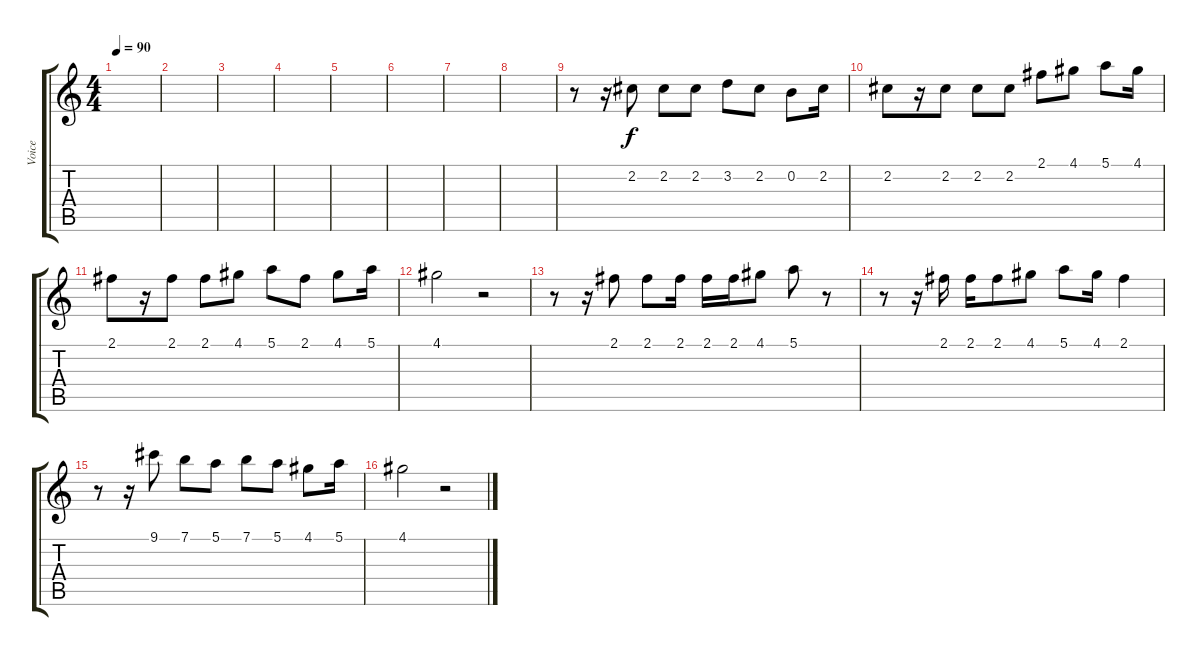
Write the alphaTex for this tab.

\track ("Voice" "Voice") {instrument acousticguitarnylon}
\staff {score tabs}
\tuning (E4 B3 G3 D3 A2 E2) {hide}
\ts (4 4)
\tempo 90
\clef g2
\ks c
|
|
|
|
|
|
|
|
r.8 r.16 2.2.8 2.2.8 2.2.8 3.2.8 2.2.8 0.2.8 2.2.16 |
2.2.8 r.16 2.2.8 2.2.8 2.2.8 2.1.8 4.1.8 5.1.8 4.1.16 |
2.1.8 r.16 2.1.8 2.1.8 4.1.8 5.1.8 2.1.8 4.1.8 5.1.16 |
4.1.2 r.2 |
r.8 r.16 2.1.8 2.1.8 2.1.16 2.1.16 2.1.16 4.1.8 5.1.8 r.8 |
r.8 r.16 2.1.16 2.1.16 2.1.8 4.1.8 5.1.8 4.1.16 2.1.4 |
r.8 r.16 9.1.8 7.1.8 5.1.8 7.1.8 5.1.8 4.1.8 5.1.16 |
4.1.2 r.2
